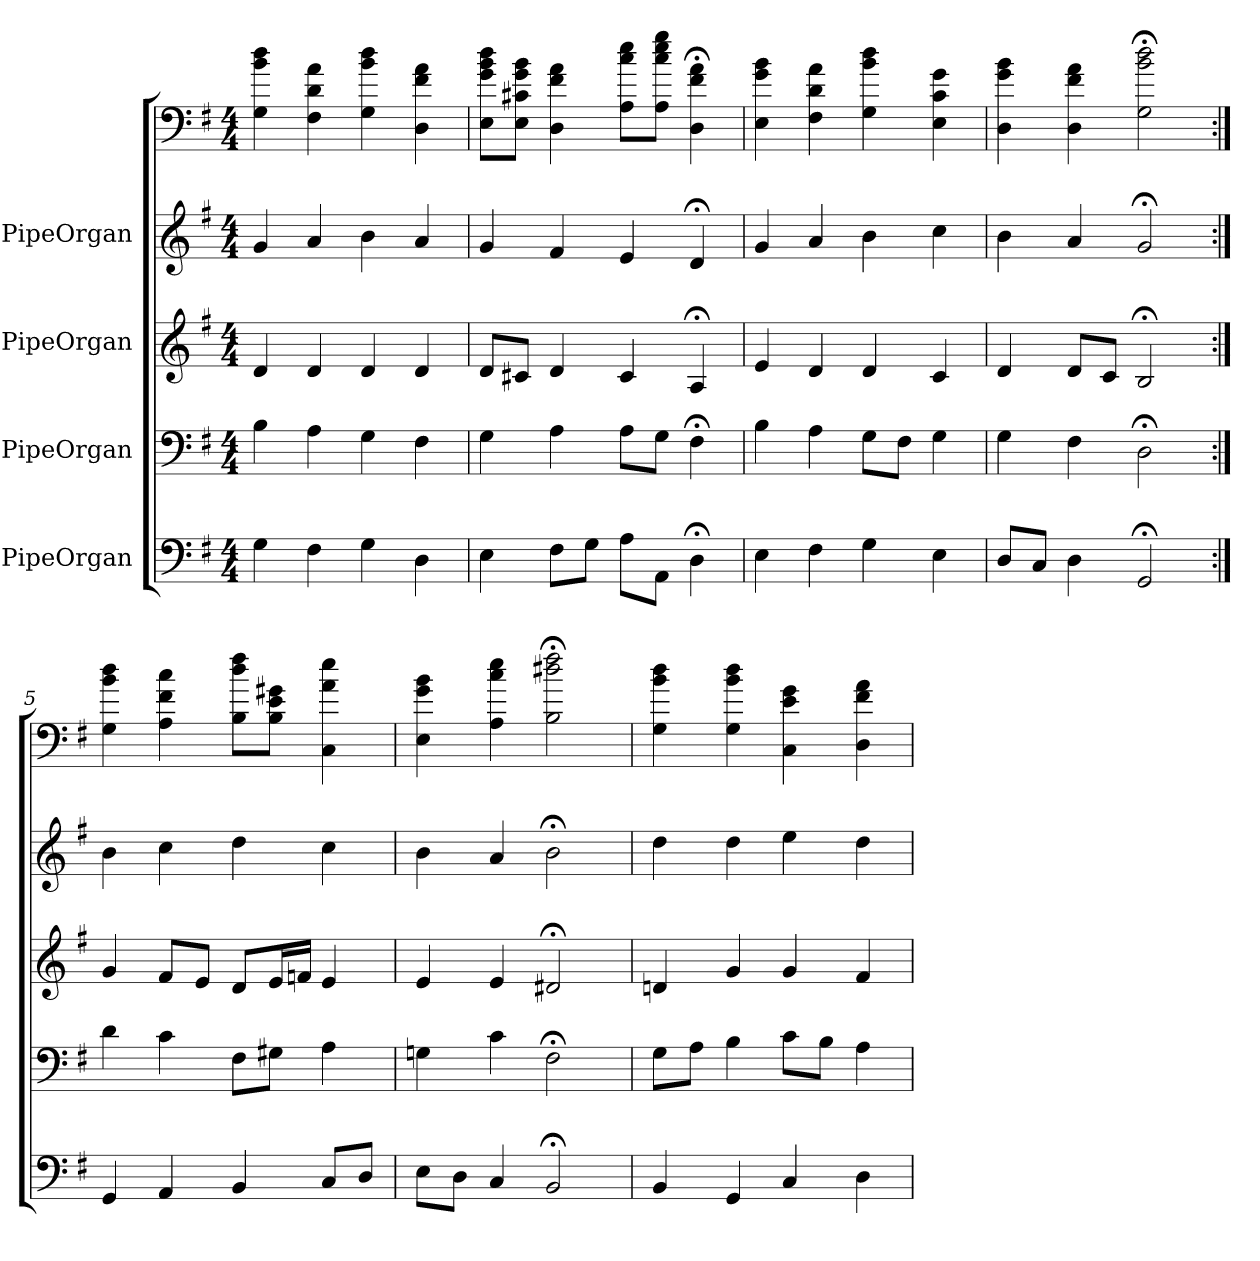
**kern	**kern	**kern	**kern	**kern
*part5	*part4	*part3	*part2	*part1
*staff5	*staff4	*staff3	*staff2	*staff1
*I"PipeOrgan	*I"PipeOrgan	*I"PipeOrgan	*I"PipeOrgan	*
*clefF4	*clefF4	*clefG2	*clefG2	*
*k[f#]	*k[f#]	*k[f#]	*k[f#]	*k[f#]
*G:	*G:	*G:	*G:	*G:
*M4/4	*M4/4	*M4/4	*M4/4	*M4/4
*MM60	*MM60	*MM60	*MM60	*MM60
=	=	=	=	=
4G	4B	4d	4g	4G 4b 4dd
4F#	4A	4d	4a	4F# 4d 4a
4G	4G	4d	4b	4G 4b 4dd
4D	4F#	4d	4a	4D 4f# 4a
=2	=2	=2	=2	=2
4E	4G	8d/L	4g	8E 8g 8b 8ddL
.	.	8c#X/J	.	8E 8c#X 8g 8bJ
8F#\L	4A	4d	4f#	4D 4f# 4a
8G\J	.	.	.	.
8A\L	8A\L	4c#	4e	8A 8cc 8eeL
8AA\J	8G\J	.	.	8A 8cc 8ee 8ggJ
4D;<	4F#;<	4A;<	4d;<	4D;< 4f#;< 4a;<
=3	=3	=3	=3	=3
4E	4B	4e	4g	4E 4g 4b
4F#	4A	4d	4a	4F# 4d 4a
4G	8G\L	4d	4b	4G 4b 4dd
.	8F#\J	.	.	.
4E	4G	4c	4cc	4E 4c 4g
=4	=4	=4	=4	=4
8D/L	4G	4d	4b	4D 4g 4b
8C/J	.	.	.	.
4D	4F#	8d/L	4a	4D 4f# 4a
.	.	8c/J	.	.
2GG;<	2D;<	2B;<	2g;<	2G;< 2b;< 2dd;<
=5:|!	=5:|!	=5:|!	=5:|!	=5:|!
4GG	4d	4g	4b	4G 4b 4dd
4AA	4c	8f#/L	4cc	4A 4f# 4cc
.	.	8e/J	.	.
4BB	8F#\L	8d/L	4dd	8B 8dd 8ff#L
.	8G#X\J	16e/L	.	8B 8e 8g#XJ
.	.	16fn/JJ	.	.
8C/L	4A	4e	4cc	4C 4a 4ee
8D/J	.	.	.	.
=6	=6	=6	=6	=6
8E\L	4Gn	4e	4b	4E 4g 4b
8D\J	.	.	.	.
4C	4c	4e	4a	4A 4cc 4ee
2BB;<	2F#;<	2d#X;<	2b;<	2B;< 2dd#X;< 2ff#;<
=7	=7	=7	=7	=7
4BB	8G\L	4dn	4dd	4G 4b 4dd
.	8A\J	.	.	.
4GG	4B	4g	4dd	4G 4b 4dd
4C	8c\L	4g	4ee	4C 4e 4g
.	8B\J	.	.	.
4D	4A	4f#	4dd	4D 4f# 4a
=	=	=	=	=
*-	*-	*-	*-	*-
